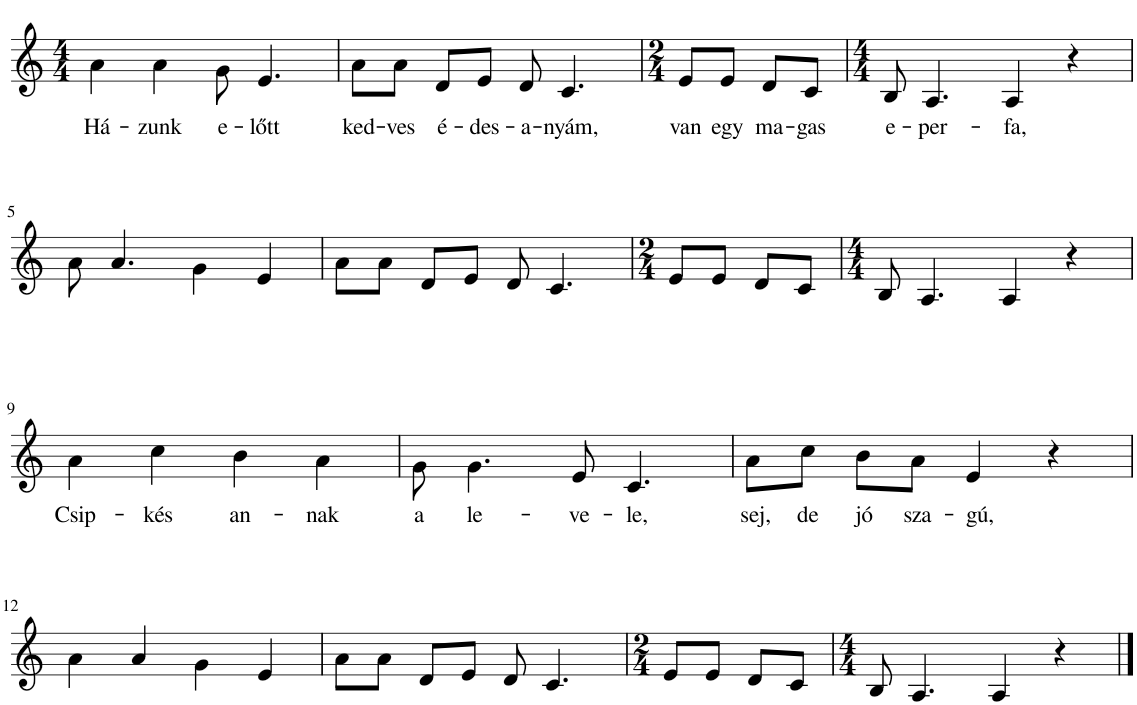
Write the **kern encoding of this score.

**kern	**text
*part1	*part1
*staff1	*staff1
*I"Choir	*
*I'Ch	*
*clefG2	*
*k[]	*
*M4/4	*
=1	=1
!	!LO:LY:b
4a\	Há-
!	!LO:LY:b
4a\	-zunk
!	!LO:LY:b
8g\	e-
!	!LO:LY:b
4.e/	-lőtt
=2	=2
!	!LO:LY:b
8a\L	ked-
!	!LO:LY:b
8a\J	ves
!	!LO:LY:b
8d/L	é-
!	!LO:LY:b
8e/J	-des-
!	!LO:LY:b
8d/	-a-
!	!LO:LY:b
4.c/	-nyám,
=3	=3
*M2/4	*
!	!LO:LY:b
8e/L	van
!	!LO:LY:b
8e/J	egy
!	!LO:LY:b
8d/L	ma-
!	!LO:LY:b
8c/J	-gas
=4	=4
*M4/4	*
!	!LO:LY:b
8B/	e-
!	!LO:LY:b
4.A/	-per-
!	!LO:LY:b
4A/	-fa,
4r	.
!!LO:LB:g=z
=5	=5
8a\	.
4.a/	.
4g\	.
4e/	.
=6	=6
8a\L	.
8a\J	.
8d/L	.
8e/J	.
8d/	.
4.c/	.
=7	=7
*M2/4	*
8e/L	.
8e/J	.
8d/L	.
8c/J	.
=8	=8
*M4/4	*
8B/	.
4.A/	.
4A/	.
4r	.
!!LO:LB:g=z
=9	=9
!	!LO:LY:b
4a\	Csip-
!	!LO:LY:b
4cc\	-kés
!	!LO:LY:b
4b\	an-
!	!LO:LY:b
4a\	-nak
=10	=10
!	!LO:LY:b
8g\	a
!	!LO:LY:b
4.g\	le-
!	!LO:LY:b
8e/	-ve-
!	!LO:LY:b
4.c/	-le,
=11	=11
!	!LO:LY:b
8a\L	sej,
!	!LO:LY:b
8cc\J	de
!	!LO:LY:b
8b\L	jó
!	!LO:LY:b
8a\J	sza-
!	!LO:LY:b
4e/	-gú,-
4r	.
!!LO:LB:g=z
=12	=12
4a\	.
4a/	.
4g\	.
4e/	.
=13	=13
8a\L	.
8a\J	.
8d/L	.
8e/J	.
8d/	.
4.c/	.
=14	=14
*M2/4	*
8e/L	.
8e/J	.
8d/L	.
8c/J	.
=15	=15
*M4/4	*
8B/	.
4.A/	.
4A/	.
4r	.
==	==
*-	*-
